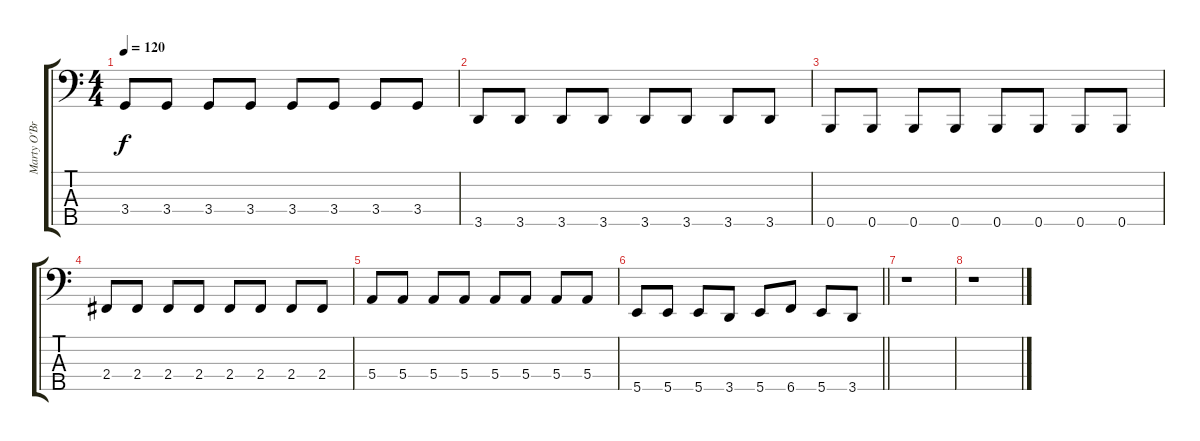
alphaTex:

\track ("Marty O'Brien" "Marty O'Br") {instrument electricbassfinger}
\staff {score tabs}
\tuning (G2 D2 A1 E1 B0) {hide}
\ts (4 4)
\tempo 120
\clef f4
\ks c
3.4.8{dy f} 3.4.8 3.4.8 3.4.8 3.4.8 3.4.8 3.4.8 3.4.8 |
3.5.8 3.5.8 3.5.8 3.5.8 3.5.8 3.5.8 3.5.8 3.5.8 |
0.5.8 0.5.8 0.5.8 0.5.8 0.5.8 0.5.8 0.5.8 0.5.8 |
2.4.8 2.4.8 2.4.8 2.4.8 2.4.8 2.4.8 2.4.8 2.4.8 |
5.4.8 5.4.8 5.4.8 5.4.8 5.4.8 5.4.8 5.4.8 5.4.8 |
\barLineRight lightlight
5.5.8 5.5.8 5.5.8 3.5.8 5.5.8 6.5.8 5.5.8 3.5.8 |
r.1 |
r.1
